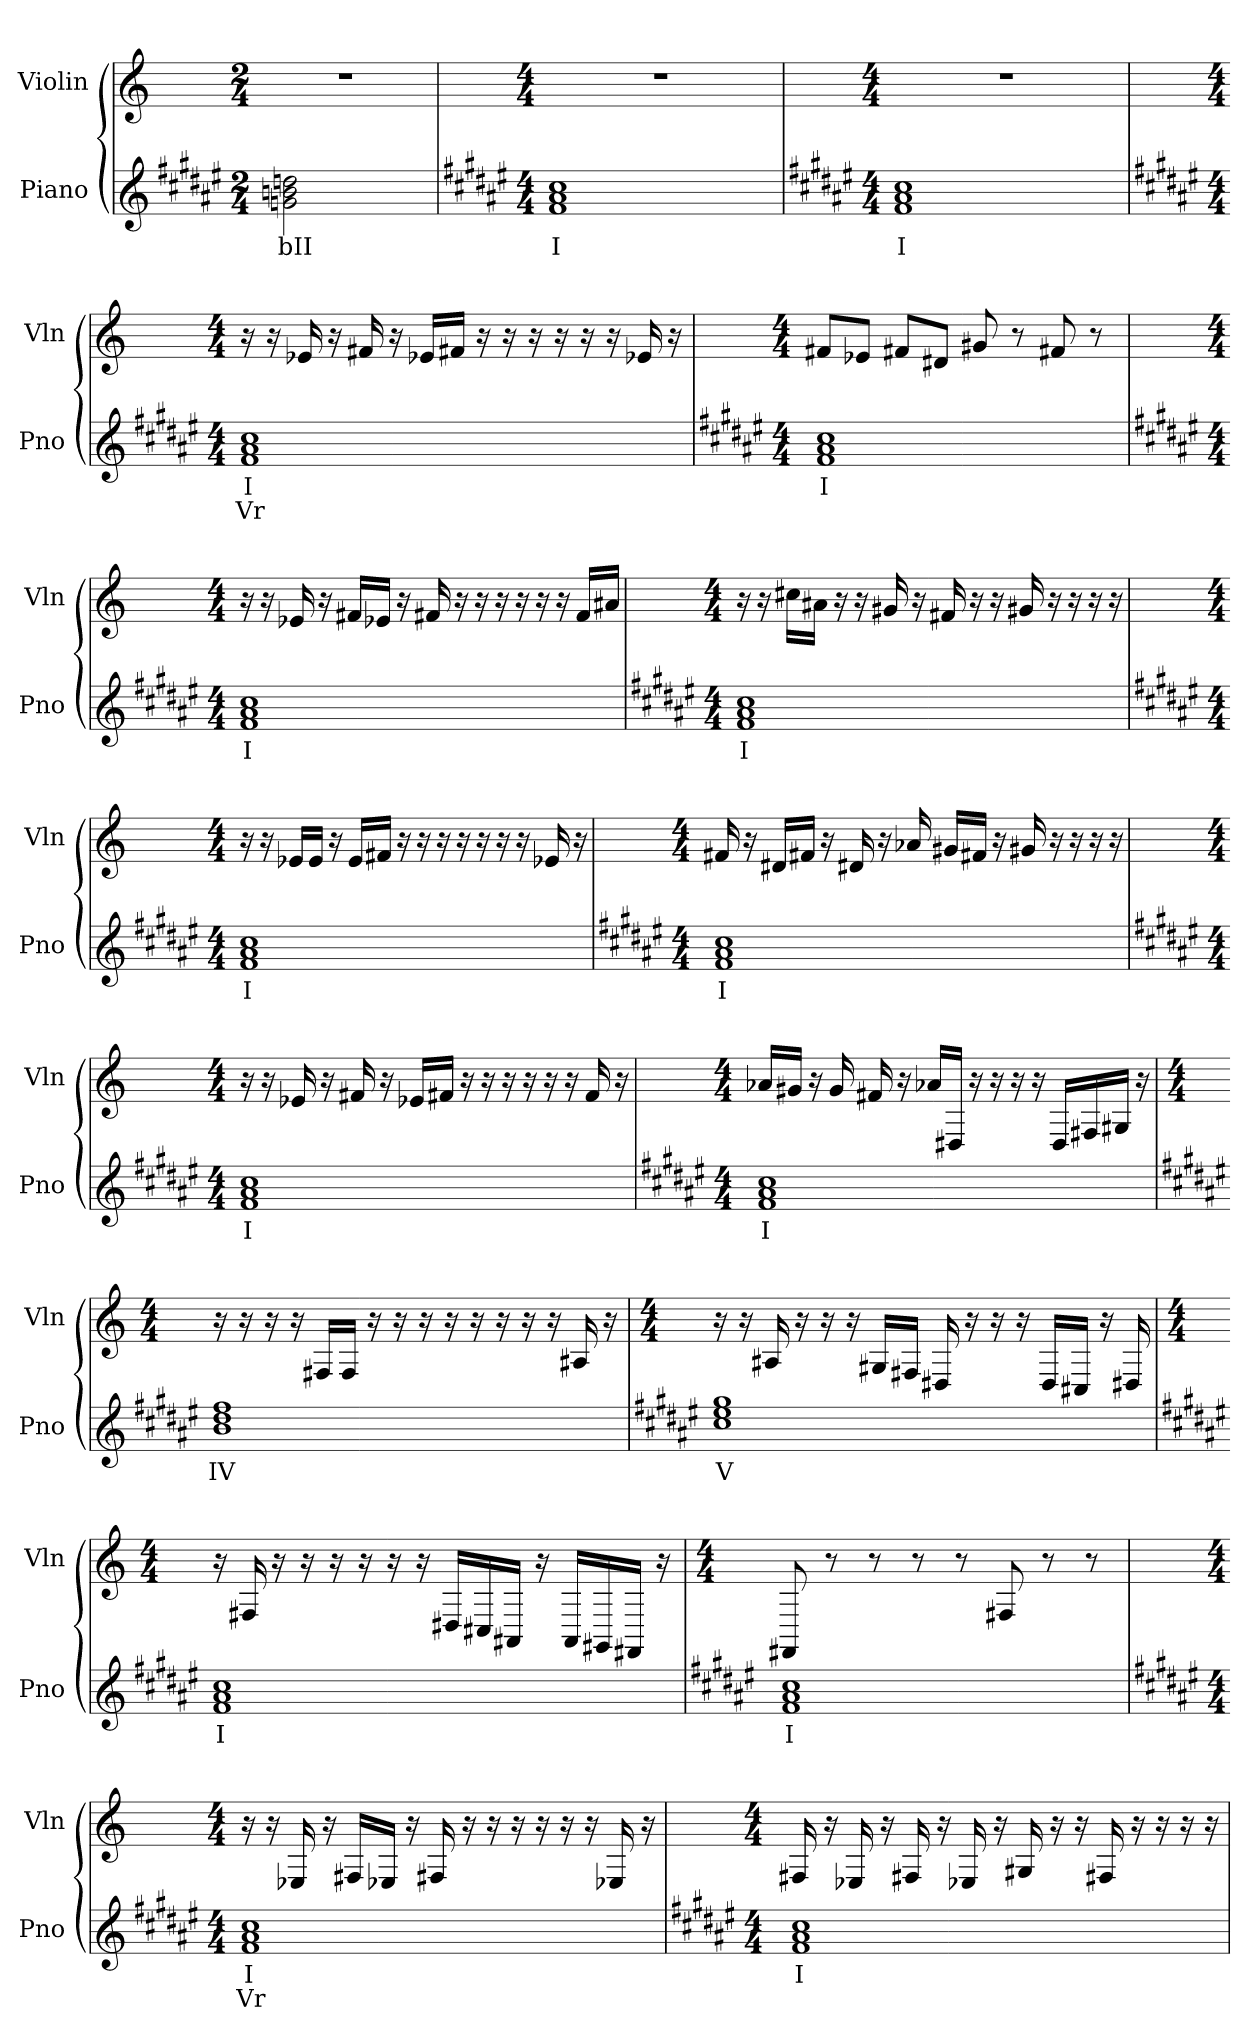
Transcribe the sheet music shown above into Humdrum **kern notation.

**kern	**text	**text	**kern
*part2	*part2	*part2	*part1
*staff2	*staff2	*staff2	*staff1
*I"Piano	*	*	*I"Violin
*I'Pno	*	*	*I'Vln
*k[f#c#g#d#a#e#]	*	*	*
*F#:	*	*	*
*M2/4	*	*	*M2/4
=	=	=	=
2gn 2bn 2ddn	bII	.	2r
=	=	=	=
*k[f#c#g#d#a#e#]	*	*	*
*F#:	*	*	*
*M4/4	*	*	*M4/4
1f# 1a# 1cc#	I	.	1r
=	=	=	=
*k[f#c#g#d#a#e#]	*	*	*
*F#:	*	*	*
*M4/4	*	*	*M4/4
1f# 1a# 1cc#	I	.	1r
=	=	=	=
*k[f#c#g#d#a#e#]	*	*	*
*F#:	*	*	*
*M4/4	*	*	*M4/4
1f# 1a# 1cc#	I	Vr	16r
.	.	.	16r
.	.	.	16e-X
.	.	.	16r
.	.	.	16f#X
.	.	.	16r
.	.	.	16e-XLL
.	.	.	16f#XJJ
.	.	.	16r
.	.	.	16r
.	.	.	16r
.	.	.	16r
.	.	.	16r
.	.	.	16r
.	.	.	16e-X
.	.	.	16r
=	=	=	=
*k[f#c#g#d#a#e#]	*	*	*
*F#:	*	*	*
*M4/4	*	*	*M4/4
1f# 1a# 1cc#	I	.	8f#XL
.	.	.	8e-XJ
.	.	.	8f#XL
.	.	.	8d#XJ
.	.	.	8g#X
.	.	.	8r
.	.	.	8f#X
.	.	.	8r
=	=	=	=
*k[f#c#g#d#a#e#]	*	*	*
*F#:	*	*	*
*M4/4	*	*	*M4/4
1f# 1a# 1cc#	I	.	16r
.	.	.	16r
.	.	.	16e-X
.	.	.	16r
.	.	.	16f#XLL
.	.	.	16e-XJJ
.	.	.	16r
.	.	.	16f#X
.	.	.	16r
.	.	.	16r
.	.	.	16r
.	.	.	16r
.	.	.	16r
.	.	.	16r
.	.	.	16f#LL
.	.	.	16a#XJJ
=	=	=	=
*k[f#c#g#d#a#e#]	*	*	*
*F#:	*	*	*
*M4/4	*	*	*M4/4
1f# 1a# 1cc#	I	.	16r
.	.	.	16r
.	.	.	16cc#XLL
.	.	.	16a#XJJ
.	.	.	16r
.	.	.	16r
.	.	.	16g#X
.	.	.	16r
.	.	.	16f#X
.	.	.	16r
.	.	.	16r
.	.	.	16g#X
.	.	.	16r
.	.	.	16r
.	.	.	16r
.	.	.	16r
=	=	=	=
*k[f#c#g#d#a#e#]	*	*	*
*F#:	*	*	*
*M4/4	*	*	*M4/4
1f# 1a# 1cc#	I	.	16r
.	.	.	16r
.	.	.	16e-XLL
.	.	.	16e-JJ
.	.	.	16r
.	.	.	16e-LL
.	.	.	16f#XJJ
.	.	.	16r
.	.	.	16r
.	.	.	16r
.	.	.	16r
.	.	.	16r
.	.	.	16r
.	.	.	16r
.	.	.	16e-X
.	.	.	16r
=	=	=	=
*k[f#c#g#d#a#e#]	*	*	*
*F#:	*	*	*
*M4/4	*	*	*M4/4
1f# 1a# 1cc#	I	.	16f#X
.	.	.	16r
.	.	.	16d#XLL
.	.	.	16f#XJJ
.	.	.	16r
.	.	.	16d#X
.	.	.	16r
.	.	.	16a-X
.	.	.	16g#XLL
.	.	.	16f#XJJ
.	.	.	16r
.	.	.	16g#X
.	.	.	16r
.	.	.	16r
.	.	.	16r
.	.	.	16r
=	=	=	=
*k[f#c#g#d#a#e#]	*	*	*
*F#:	*	*	*
*M4/4	*	*	*M4/4
1f# 1a# 1cc#	I	.	16r
.	.	.	16r
.	.	.	16e-X
.	.	.	16r
.	.	.	16f#X
.	.	.	16r
.	.	.	16e-XLL
.	.	.	16f#XJJ
.	.	.	16r
.	.	.	16r
.	.	.	16r
.	.	.	16r
.	.	.	16r
.	.	.	16r
.	.	.	16f#
.	.	.	16r
=	=	=	=
*k[f#c#g#d#a#e#]	*	*	*
*F#:	*	*	*
*M4/4	*	*	*M4/4
1f# 1a# 1cc#	I	.	16a-XLL
.	.	.	16g#XJJ
.	.	.	16r
.	.	.	16g#
.	.	.	16f#X
.	.	.	16r
.	.	.	16a-XLL
.	.	.	16D#XJJ
.	.	.	16r
.	.	.	16r
.	.	.	16r
.	.	.	16r
.	.	.	16D#LL
.	.	.	16F#X
.	.	.	16G#XJJ
.	.	.	16r
=	=	=	=
*k[f#c#g#d#a#e#]	*	*	*
*F#:	*	*	*
*	*	*	*M4/4
1b 1dd# 1ff#	IV	.	16r
.	.	.	16r
.	.	.	16r
.	.	.	16r
.	.	.	16F#XLL
.	.	.	16F#JJ
.	.	.	16r
.	.	.	16r
.	.	.	16r
.	.	.	16r
.	.	.	16r
.	.	.	16r
.	.	.	16r
.	.	.	16r
.	.	.	16A#X
.	.	.	16r
=	=	=	=
*k[f#c#g#d#a#e#]	*	*	*
*F#:	*	*	*
*	*	*	*M4/4
1cc# 1ee# 1gg#	V	.	16r
.	.	.	16r
.	.	.	16A#X
.	.	.	16r
.	.	.	16r
.	.	.	16r
.	.	.	16G#XLL
.	.	.	16F#XJJ
.	.	.	16D#X
.	.	.	16r
.	.	.	16r
.	.	.	16r
.	.	.	16D#LL
.	.	.	16C#XJJ
.	.	.	16r
.	.	.	16D#X
=	=	=	=
*k[f#c#g#d#a#e#]	*	*	*
*F#:	*	*	*
*	*	*	*M4/4
1f# 1a# 1cc#	I	.	16r
.	.	.	16F#X
.	.	.	16r
.	.	.	16r
.	.	.	16r
.	.	.	16r
.	.	.	16r
.	.	.	16r
.	.	.	16D#XLL
.	.	.	16C#X
.	.	.	16AA#XJJ
.	.	.	16r
.	.	.	16AA#LL
.	.	.	16GG#X
.	.	.	16FF#XJJ
.	.	.	16r
=	=	=	=
*k[f#c#g#d#a#e#]	*	*	*
*F#:	*	*	*
*	*	*	*M4/4
1f# 1a# 1cc#	I	.	8FF#X
.	.	.	8r
.	.	.	8r
.	.	.	8r
.	.	.	8r
.	.	.	8F#X
.	.	.	8r
.	.	.	8r
=	=	=	=
*k[f#c#g#d#a#e#]	*	*	*
*F#:	*	*	*
*M4/4	*	*	*M4/4
1f# 1a# 1cc#	I	Vr	16r
.	.	.	16r
.	.	.	16E-X
.	.	.	16r
.	.	.	16F#XLL
.	.	.	16E-XJJ
.	.	.	16r
.	.	.	16F#X
.	.	.	16r
.	.	.	16r
.	.	.	16r
.	.	.	16r
.	.	.	16r
.	.	.	16r
.	.	.	16E-X
.	.	.	16r
=	=	=	=
*k[f#c#g#d#a#e#]	*	*	*
*F#:	*	*	*
*M4/4	*	*	*M4/4
1f# 1a# 1cc#	I	.	16F#X
.	.	.	16r
.	.	.	16E-X
.	.	.	16r
.	.	.	16F#X
.	.	.	16r
.	.	.	16E-X
.	.	.	16r
.	.	.	16G#X
.	.	.	16r
.	.	.	16r
.	.	.	16F#X
.	.	.	16r
.	.	.	16r
.	.	.	16r
.	.	.	16r
=	=	=	=
*-	*-	*-	*-
